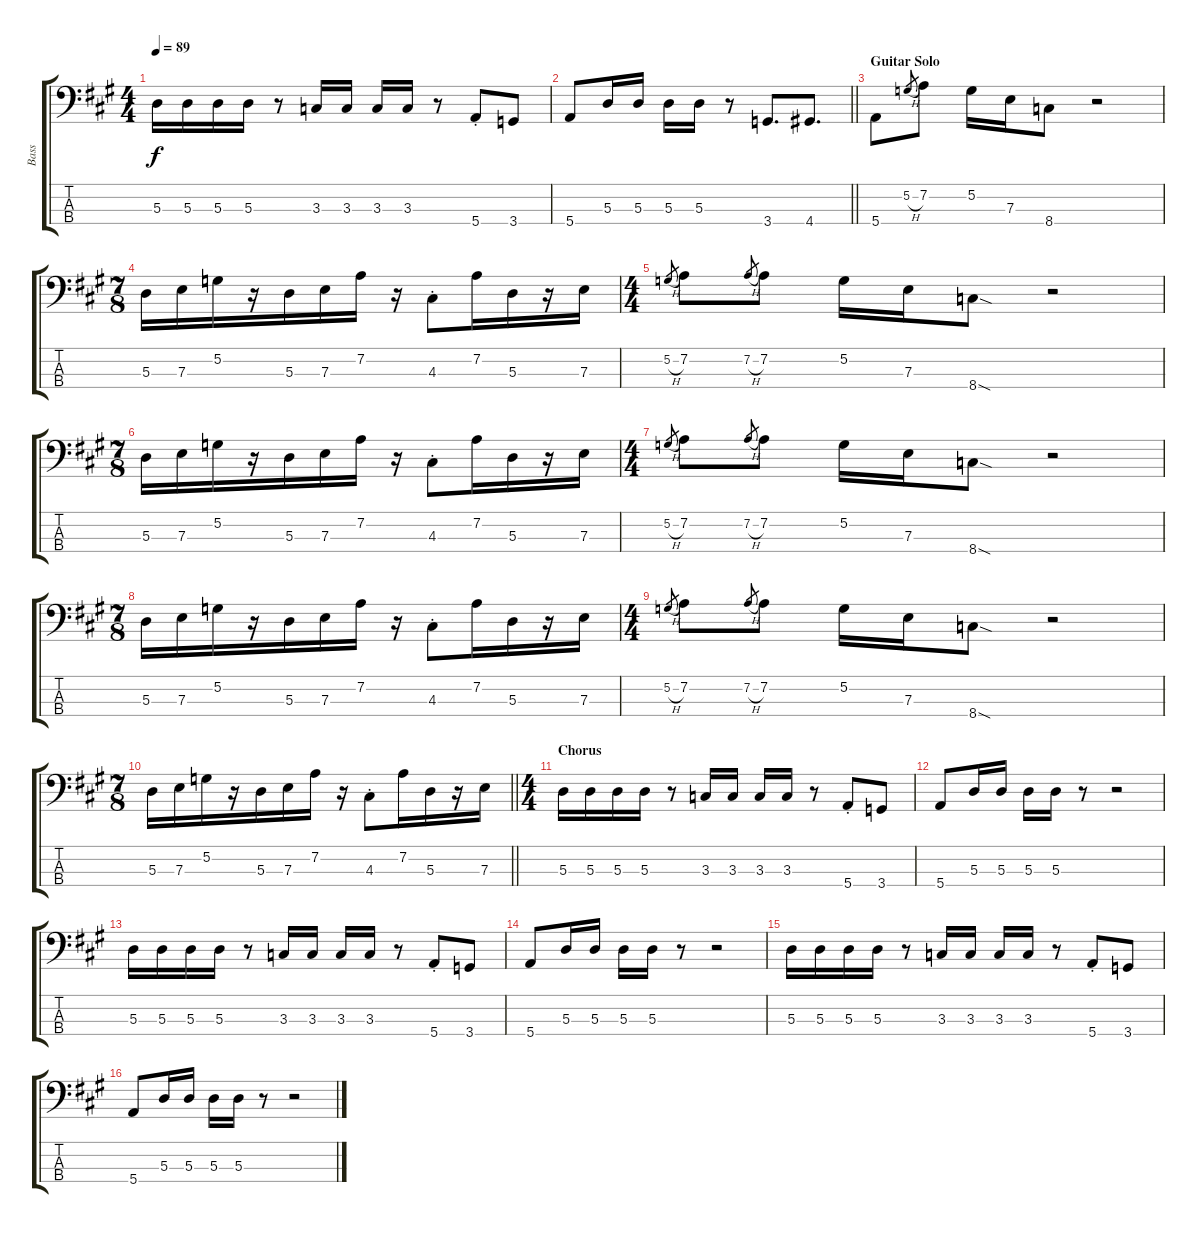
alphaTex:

\track ("Bass" "Bass") {instrument electricbassfinger}
\staff {score tabs}
\tuning (G2 D2 A1 E1) {hide}
\ts (4 4)
\tempo 89
\clef f4
\ks a
5.3.16{dy f} 5.3.16 5.3.16 5.3.16 r.8 3.3.16 3.3.16 3.3.16 3.3.16 r.8 5.4{st}.8 3.4.8 |
\barLineRight lightlight
5.4.8 5.3.16 5.3.16 5.3.16 5.3.16 r.8 3.4.8{d} 4.4.8{d} |
\section ("" "Guitar Solo")
5.4.8 5.2{h}.8{gr} 7.2.8 5.2.16 7.3.16 8.4.8 r.2 |
\ts (7 8)
5.3.16 7.3.16 5.2.16 r.16 5.3.16 7.3.16 7.2.16 r.16 4.3{st}.8 7.2.16 5.3.16 r.16 7.3.16 |
\ts (4 4)
5.2{h}.8{gr} 7.2.8 7.2{h}.8{gr} 7.2.8 5.2.16 7.3.16 8.4{sod}.8 r.2 |
\ts (7 8)
5.3.16 7.3.16 5.2.16 r.16 5.3.16 7.3.16 7.2.16 r.16 4.3{st}.8 7.2.16 5.3.16 r.16 7.3.16 |
\ts (4 4)
5.2{h}.8{gr} 7.2.8 7.2{h}.8{gr} 7.2.8 5.2.16 7.3.16 8.4{sod}.8 r.2 |
\ts (7 8)
5.3.16 7.3.16 5.2.16 r.16 5.3.16 7.3.16 7.2.16 r.16 4.3{st}.8 7.2.16 5.3.16 r.16 7.3.16 |
\ts (4 4)
5.2{h}.8{gr} 7.2.8 7.2{h}.8{gr} 7.2.8 5.2.16 7.3.16 8.4{sod}.8 r.2 |
\ts (7 8)
\barLineRight lightlight
5.3.16 7.3.16 5.2.16 r.16 5.3.16 7.3.16 7.2.16 r.16 4.3{st}.8 7.2.16 5.3.16 r.16 7.3.16 |
\ts (4 4)
\section ("" "Chorus")
5.3.16 5.3.16 5.3.16 5.3.16 r.8 3.3.16 3.3.16 3.3.16 3.3.16 r.8 5.4{st}.8 3.4.8 |
5.4.8 5.3.16 5.3.16 5.3.16 5.3.16 r.8 r.2 |
5.3.16 5.3.16 5.3.16 5.3.16 r.8 3.3.16 3.3.16 3.3.16 3.3.16 r.8 5.4{st}.8 3.4.8 |
5.4.8 5.3.16 5.3.16 5.3.16 5.3.16 r.8 r.2 |
5.3.16 5.3.16 5.3.16 5.3.16 r.8 3.3.16 3.3.16 3.3.16 3.3.16 r.8 5.4{st}.8 3.4.8 |
5.4.8 5.3.16 5.3.16 5.3.16 5.3.16 r.8 r.2
